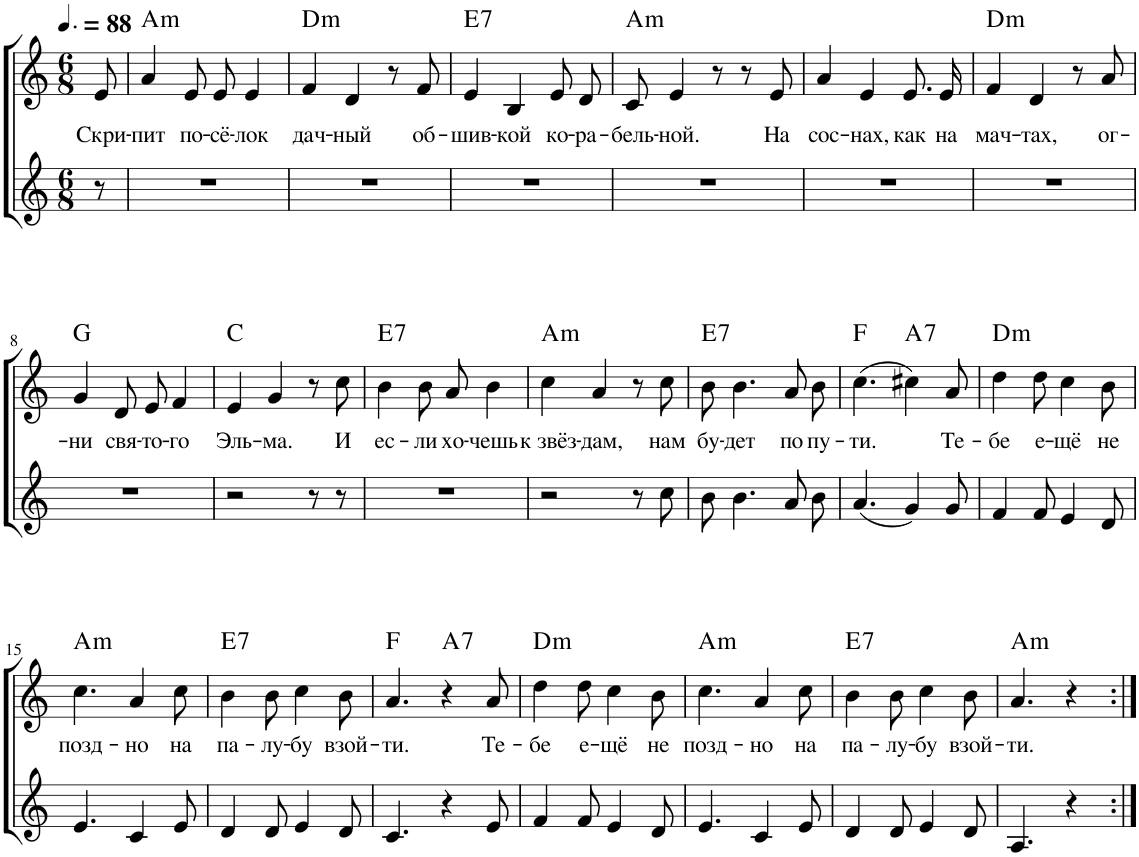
**kern	**kern	**text	**harte
*part2	*part1	*part1	*part1
*staff2	*staff1	*staff1	*
*I"Голос	*I"Голос	*	*
*clefG2	*clefG2	*	*
*k[]	*k[]	*	*
*M6/8	*M6/8	*	*
*MM132	*MM132	*	*
=1	=1	=1	=1
!	!	!LO:LY:b	!
8r	8e/	Скри-	.
=2	=2	=2	=2
!	!	!LO:LY:b	!LO:H:kt=m
2.r	4a/	-пит	A:min
!	!	!LO:LY:b	!
.	8e/	по-	.
!	!	!LO:LY:b	!
.	8e/	-сё-	.
!	!	!LO:LY:b	!
.	4e/	-лок	.
=3	=3	=3	=3
!	!	!LO:LY:b	!LO:H:kt=m
2.r	4f/	дач-	D:min
!	!	!LO:LY:b	!
.	4d/	-ный	.
.	8r	.	.
!	!	!LO:LY:b	!
.	8f/	об-	.
=4	=4	=4	=4
!	!	!LO:LY:b	!LO:H:kt=7
2.r	4e/	-шив-	E:7
!	!	!LO:LY:b	!
.	4B/	-кой	.
!	!	!LO:LY:b	!
.	8e/L	ко-	.
!	!	!LO:LY:b	!
.	8d/J	-ра-	.
=5	=5	=5	=5
!	!	!LO:LY:b	!LO:H:kt=m
2.r	8c/	-бель-	A:min
!	!	!LO:LY:b	!
.	4e/	-ной.	.
.	8r	.	.
.	8r	.	.
!	!	!LO:LY:b	!
.	8e/	На	.
=6	=6	=6	=6
!	!	!LO:LY:b	!
2.r	4a/	сос-	.
!	!	!LO:LY:b	!
.	4e/	-нах,	.
!	!	!LO:LY:b	!
.	8.e/L	как	.
!	!	!LO:LY:b	!
.	16e/Jk	на	.
=7	=7	=7	=7
!	!	!LO:LY:b	!LO:H:kt=m
2.r	4f/	мач-	D:min
!	!	!LO:LY:b	!
.	4d/	-тах,	.
.	8r	.	.
!	!	!LO:LY:b	!
.	8a/	ог-	.
!!LO:LB:g=z
=8	=8	=8	=8
!	!	!LO:LY:b	!
2.r	4g/	-ни	G:maj
!	!	!LO:LY:b	!
.	8d/	свя-	.
!	!	!LO:LY:b	!
.	8e/	-то-	.
!	!	!LO:LY:b	!
.	4f/	-го	.
=9	=9	=9	=9
!	!	!LO:LY:b	!
2r	4e/	Эль-	C:maj
!	!	!LO:LY:b	!
.	4g/	-ма.	.
8r	8r	.	.
!	!	!LO:LY:b	!
8r	8cc\	И	.
=10	=10	=10	=10
!	!	!LO:LY:b	!LO:H:kt=7
2.r	4b\	ес-	E:7
!	!	!LO:LY:b	!
.	8b\	-ли	.
!	!	!LO:LY:b	!
.	8a/	хо-	.
!	!	!LO:LY:b	!
.	4b\	-чешь	.
=11	=11	=11	=11
!	!	!LO:LY:b	!LO:H:kt=m
2r	4cc\	к звёз-	A:min
!	!	!LO:LY:b	!
.	4a/	-дам,	.
8r	8r	.	.
!	!	!LO:LY:b	!
8cc\	8cc\	нам	.
=12	=12	=12	=12
!	!	!LO:LY:b	!LO:H:kt=7
8b\	8b\	бу-	E:7
!	!	!LO:LY:b	!
4.b\	4.b\	-дет	.
!	!	!LO:LY:b	!
8a/L	8a/L	по	.
!	!	!LO:LY:b	!
8b/J	8b/J	пу-	.
=13	=13	=13	=13
!	!	!LO:LY:b	!
(4.a/	(4.cc\	-ти.	F:maj
!	!	!	!LO:H:kt=7
4g/)	4cc#X\)	.	A:7
!	!	!LO:LY:b	!
8g/	8a/	Те-	.
=14	=14	=14	=14
!	!	!LO:LY:b	!LO:H:kt=m
4f/	4dd\	-бе	D:min
!	!	!LO:LY:b	!
8f/	8dd\	е-	.
!	!	!LO:LY:b	!
4e/	4cc\	-щё	.
!	!	!LO:LY:b	!
8d/	8b\	не	.
!!LO:LB:g=z
=15	=15	=15	=15
!	!	!LO:LY:b	!LO:H:kt=m
4.e/	4.cc\	позд-	A:min
!	!	!LO:LY:b	!
4c/	4a/	-но	.
!	!	!LO:LY:b	!
8e/	8cc\	на	.
=16	=16	=16	=16
!	!	!LO:LY:b	!LO:H:kt=7
4d/	4b\	па-	E:7
!	!	!LO:LY:b	!
8d/	8b\	-лу-	.
!	!	!LO:LY:b	!
4e/	4cc\	-бу	.
!	!	!LO:LY:b	!
8d/	8b\	взой-	.
=17	=17	=17	=17
!	!	!LO:LY:b	!
4.c/	4.a/	-ти.	F:maj
!	!	!	!LO:H:kt=7
4r	4r	.	A:7
!	!	!LO:LY:b	!
8e/	8a/	Те-	.
=18	=18	=18	=18
!	!	!LO:LY:b	!LO:H:kt=m
4f/	4dd\	-бе	D:min
!	!	!LO:LY:b	!
8f/	8dd\	е-	.
!	!	!LO:LY:b	!
4e/	4cc\	-щё	.
!	!	!LO:LY:b	!
8d/	8b\	не	.
=19	=19	=19	=19
!	!	!LO:LY:b	!LO:H:kt=m
4.e/	4.cc\	позд-	A:min
!	!	!LO:LY:b	!
4c/	4a/	-но	.
!	!	!LO:LY:b	!
8e/	8cc\	на	.
=20	=20	=20	=20
!	!	!LO:LY:b	!LO:H:kt=7
4d/	4b\	па-	E:7
!	!	!LO:LY:b	!
8d/	8b\	-лу-	.
!	!	!LO:LY:b	!
4e/	4cc\	-бу	.
!	!	!LO:LY:b	!
8d/	8b\	взой-	.
=21	=21	=21	=21
!	!	!LO:LY:b	!LO:H:kt=m
4.A/	4.a/	-ти.	A:min
4r	4r	.	.
=:|!	=:|!	=:|!	=:|!
*-	*-	*-	*-
